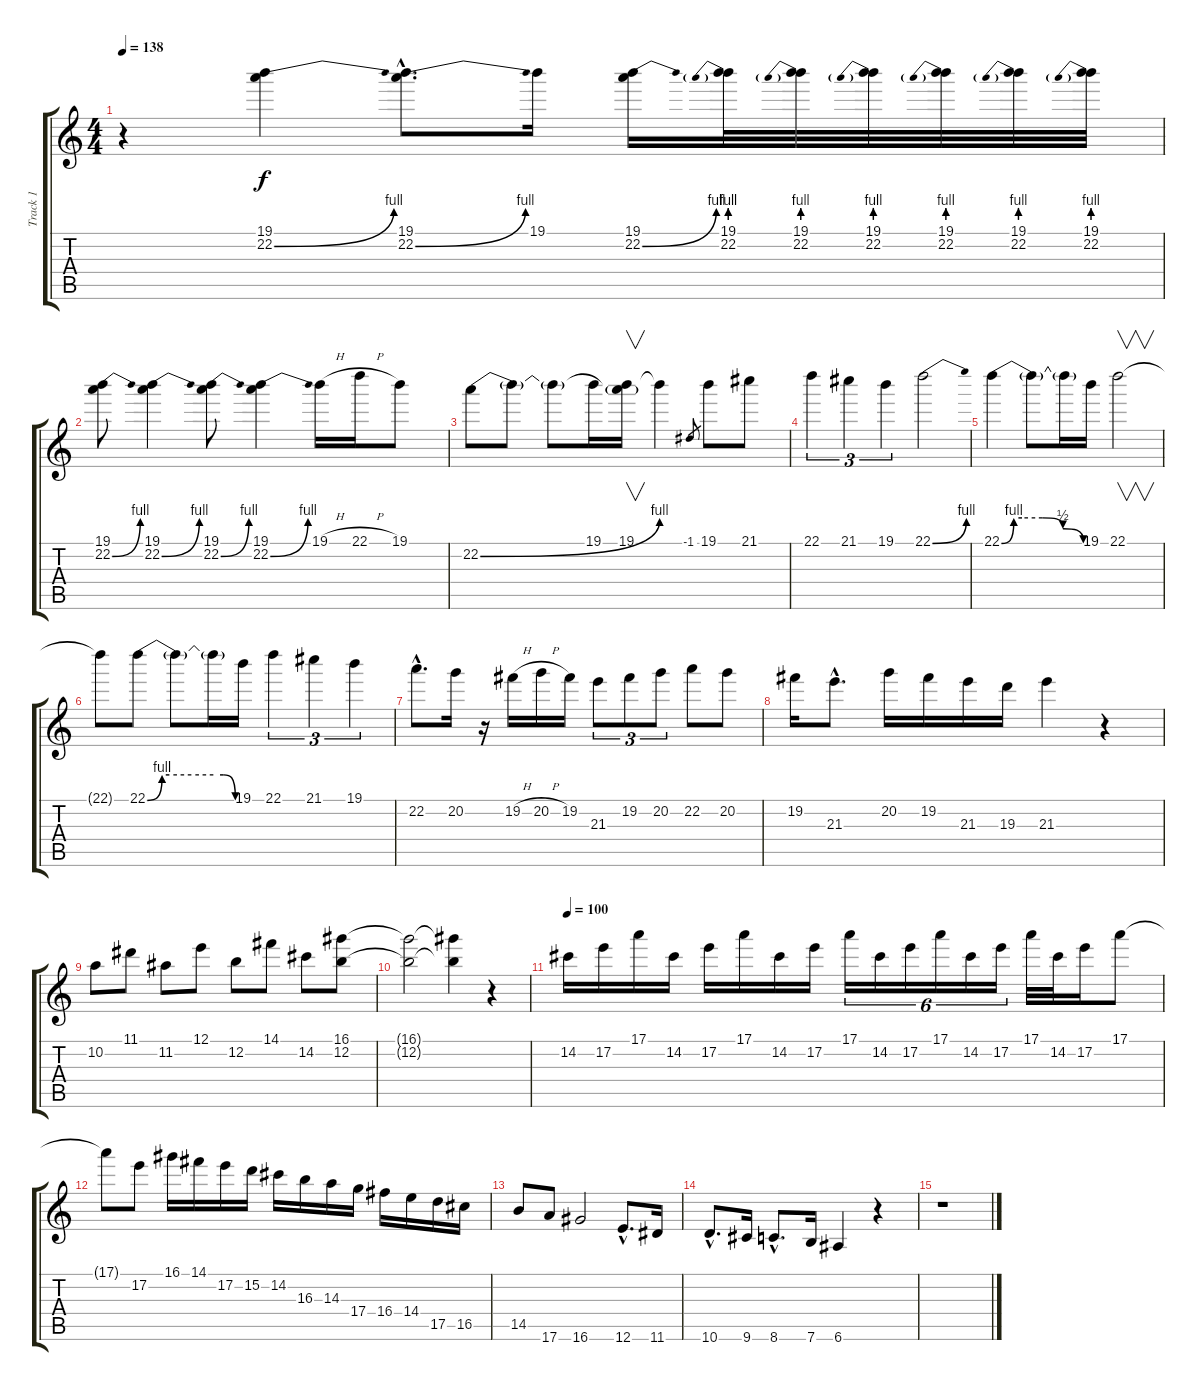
\track ("Track 1" "Track 1") {instrument distortionguitar}
\staff {score tabs}
\tuning (E4 B3 G3 D3 A2 E2) {hide}
\ts (4 4)
\tempo 138
\clef g2
\ks c
r.4{dy f} (19.1 22.2{be (bend 0 0 60 4)}).4 (19.1{hac} 22.2{be (bend 0 0 60 4) hac}).8{d} 19.1.16 (19.1 22.2{be (bend 0 0 60 4)}).16 (19.1 22.2{be (prebend 0 4 60 4)}).32 (19.1 22.2{be (prebend 0 4 60 4)}).32 (19.1 22.2{be (prebend 0 4 60 4)}).32 (19.1 22.2{be (prebend 0 4 60 4)}).32 (19.1 22.2{be (prebend 0 4 60 4)}).32 (19.1 22.2{be (prebend 0 4 60 4)}).32 |
(19.1 22.2{be (bend 0 0 60 4)}).8 (19.1 22.2{be (bend 0 0 60 4)}).4 (19.1 22.2{be (bend 0 0 60 4)}).8 (19.1 22.2{be (bend 0 0 60 4)}).4 19.1{h}.16 22.1{h}.16 19.1.8 |
22.2{be (bend 0 0 60 4)}.8 22.2{t}.8 22.2{t}.8 19.1.16 (19.1 22.2{t}).16{v} 19.1{t}.4 -1.1.8{gr} 19.1.8 21.1.8 |
22.1.4{tu (3 2)} 21.1.4{tu (3 2)} 19.1.4{tu (3 2)} 22.1{be (bend 0 0 60 4)}.2 |
22.1{be (custom 0 0 9 4 15 4 30 4 45 2 60 0)}.4 22.1{t}.8 22.1{t}.16 19.1.16 22.1.2{v} |
22.1{t}.8 22.1{be (custom 0 0 10 4 15 4 30 4 45 4 52 4 60 0)}.8 22.1{t}.8 22.1{t}.16 19.1.16 22.1.4{tu (3 2)} 21.1.4{tu (3 2)} 19.1.4{tu (3 2)} |
22.2{hac}.8{d} 20.2.16 r.16 19.2{h}.16 20.2{h}.16 19.2.16 21.3.8{tu (3 2)} 19.2.8{tu (3 2)} 20.2.8{tu (3 2)} 22.2.8 20.2.8 |
19.2.16 21.3{hac}.8{d} 20.2.16 19.2.16 21.3.16 19.3.16 21.3.4 r.4 |
10.2.8 11.1.8 11.2.8 12.1.8 12.2.8 14.1.8 14.2.8 (16.1 12.2).8 |
(16.1{t} 12.2{t}).2 (16.1{t} 12.2{t}).4 r.4 |
\tempo 100
14.2.16 17.2.16 17.1.16 14.2.16 17.2.16 17.1.16 14.2.16 17.2.16 17.1.16{tu (6 4)} 14.2.16{tu (6 4)} 17.2.16{tu (6 4)} 17.1.16{tu (6 4)} 14.2.16{tu (6 4)} 17.2.16{tu (6 4)} 17.1.32 14.2.32 17.2.16 17.1.8 |
17.1{t}.8 17.2.8 16.1.16 14.1.16 17.2.16 15.2.16 14.2.16 16.3.16 14.3.16 17.4.16 16.4.16 14.4.16 17.5.16 16.5.16 |
14.5.8 17.6.8 16.6.2 12.6{hac}.8{d} 11.6.16 |
10.6{hac}.8{d} 9.6.16 8.6{hac}.8{d} 7.6.16 6.6.4 r.4 |
r.1
